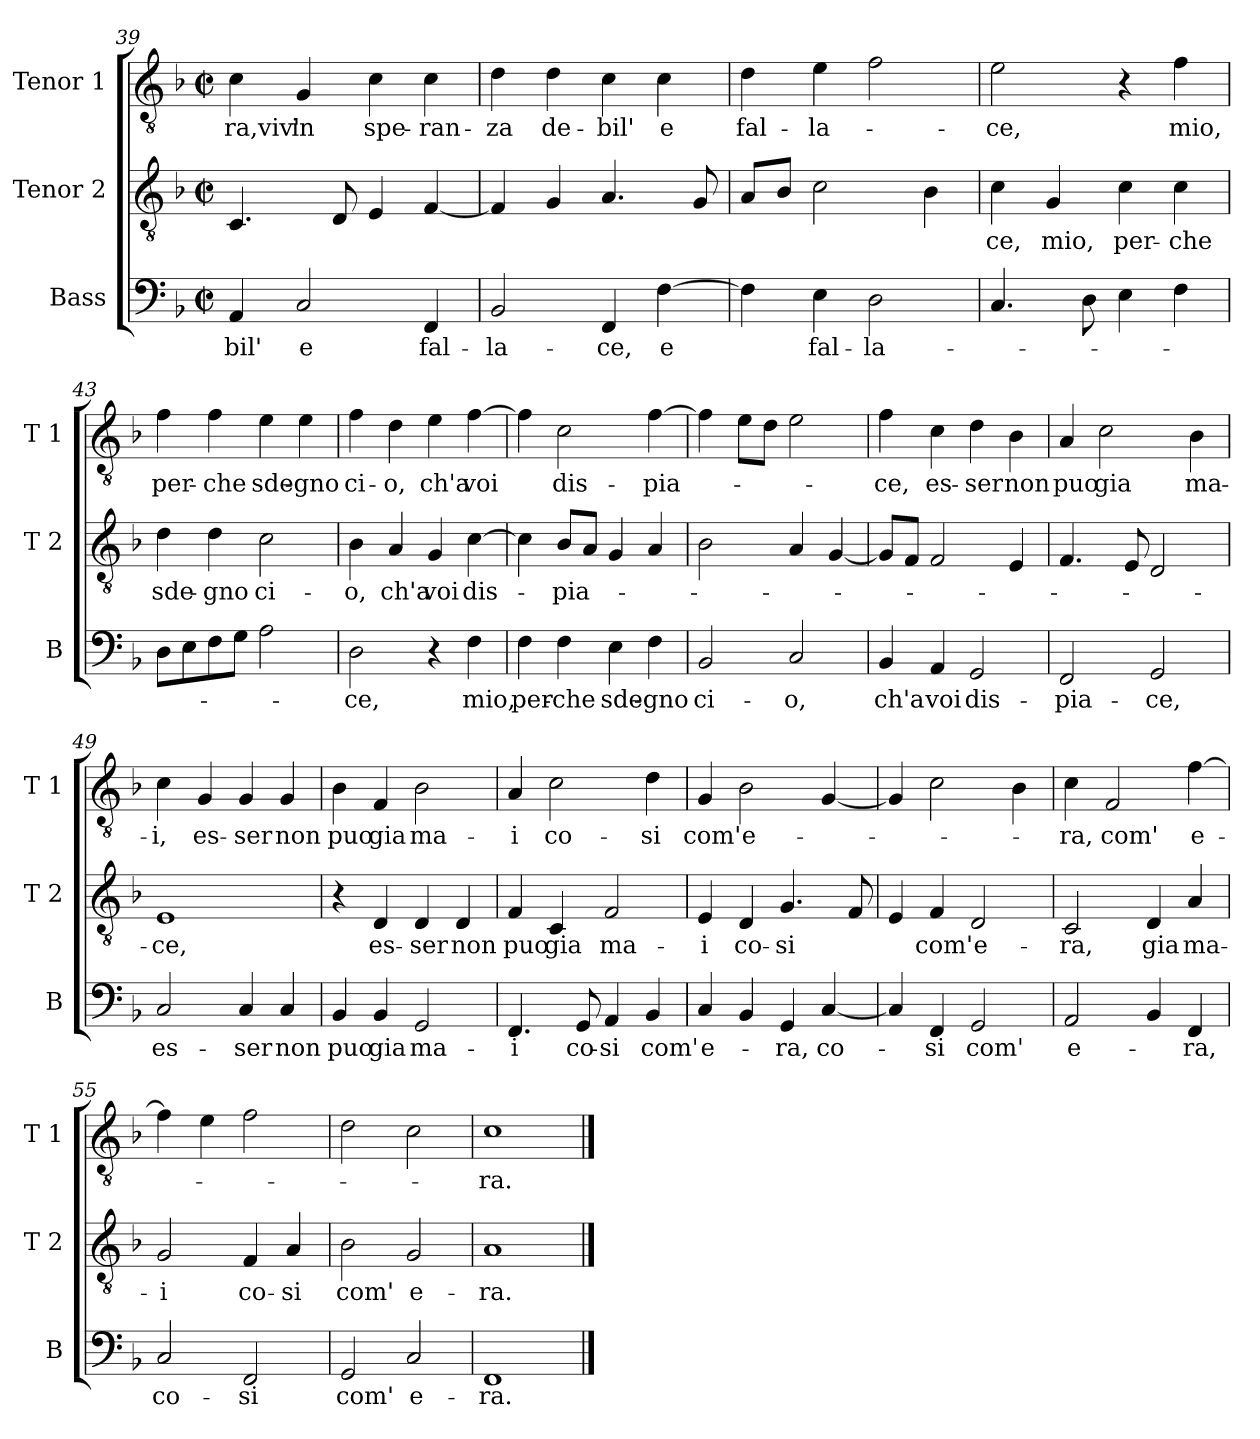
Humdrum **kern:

**kern	**text	**kern	**text	**kern	**text
*part3	*part3	*part2	*part2	*part1	*part1
*staff3	*staff3	*staff2	*staff2	*staff1	*staff1
*I"Bass	*	*I"Tenor 2	*	*I"Tenor 1	*
*I'B	*	*I'T 2	*	*I'T 1	*
*clefF4	*	*clefGv2	*	*clefGv2	*
*k[b-]	*	*k[b-]	*	*k[b-]	*
*F:	*	*F:	*	*F:	*
*M2/2	*	*M2/2	*	*M2/2	*
*met(c|)	*	*met(c|)	*	*met(c|)	*
=39	=39	=39	=39	=39	=39
!	!LO:LY:b	!	!	!	!LO:LY:b
4AA/	-bil'	4.C/	.	4c\	-ra,viv'
!	!LO:LY:b	!	!	!	!LO:LY:b
2C/	e	.	.	4G/	in
.	.	8D/	.	.	.
!	!	!	!	!	!LO:LY:b
.	.	4E/	.	4c\	spe-
!	!LO:LY:b	!	!	!	!LO:LY:b
4FF/	fal-	[4F/	.	4c\	-ran-
=40	=40	=40	=40	=40	=40
!	!LO:LY:b	!	!	!	!LO:LY:b
2BB-/	-la-	4F/]	.	4d\	-za
!	!	!	!	!	!LO:LY:b
.	.	4G/	.	4d\	de-
!	!LO:LY:b	!	!	!	!LO:LY:b
4FF/	-ce,	4.A/	.	4c\	-bil'
!	!LO:LY:b	!	!	!	!LO:LY:b
[4F\	e	.	.	4c\	e
.	.	8G/	.	.	.
!!LO:LB:g=z
=41	=41	=41	=41	=41	=41
!	!	!	!	!	!LO:LY:b
4F\]	.	8A/L	.	4d\	fal-
.	.	8B-/J	.	.	.
!	!LO:LY:b	!	!	!	!LO:LY:b
4E\	fal-	2c\	.	4e\	-la-
!	!LO:LY:b	!	!	!	!
2D\	-la-	.	.	2f\	.
.	.	4B-\	.	.	.
=42	=42	=42	=42	=42	=42
!	!	!	!LO:LY:b	!	!LO:LY:b
4.C/	.	4c\	-ce,	2e\	-ce,
!	!	!	!LO:LY:b	!	!
.	.	4G/	mio,	.	.
8D\	.	.	.	.	.
!	!	!	!LO:LY:b	!	!
4E\	.	4c\	per-	4r	.
!	!	!	!LO:LY:b	!	!LO:LY:b
4F\	.	4c\	-che	4f\	mio,
=43	=43	=43	=43	=43	=43
!	!	!	!LO:LY:b	!	!LO:LY:b
8D\L	.	4d\	sde-	4f\	per-
8E\	.	.	.	.	.
!	!	!	!LO:LY:b	!	!LO:LY:b
8F\	.	4d\	-gno	4f\	-che
8G\J	.	.	.	.	.
!	!	!	!LO:LY:b	!	!LO:LY:b
2A\	.	2c\	ci-	4e\	sde-
!	!	!	!	!	!LO:LY:b
.	.	.	.	4e\	-gno
=44	=44	=44	=44	=44	=44
!	!LO:LY:b	!	!LO:LY:b	!	!LO:LY:b
2D\	-ce,	4B-\	-o,	4f\	ci-
!	!	!	!LO:LY:b	!	!LO:LY:b
.	.	4A/	ch'a	4d\	-o,
!	!	!	!LO:LY:b	!	!LO:LY:b
4r	.	4G/	voi	4e\	ch'a
!	!LO:LY:b	!	!LO:LY:b	!	!LO:LY:b
4F\	mio,	[4c\	dis-	[4f\	voi
=45	=45	=45	=45	=45	=45
!	!LO:LY:b	!	!	!	!
4F\	per-	4c\]	.	4f\]	.
!	!LO:LY:b	!	!LO:LY:b	!	!LO:LY:b
4F\	-che	8B-/L	-pia-	2c\	dis-
.	.	8A/J	.	.	.
!	!LO:LY:b	!	!	!	!
4E\	sde-	4G/	.	.	.
!	!LO:LY:b	!	!	!	!LO:LY:b
4F\	-gno	4A/	.	[4f\	-pia-
!!LO:LB:g=z
=46	=46	=46	=46	=46	=46
!	!LO:LY:b	!	!	!	!
2BB-/	ci-	2B-\	.	4f\]	.
.	.	.	.	8e\L	.
.	.	.	.	8d\J	.
!	!LO:LY:b	!	!	!	!
2C/	-o,	4A/	.	2e\	.
.	.	[4G/	.	.	.
=47	=47	=47	=47	=47	=47
!	!LO:LY:b	!	!	!	!LO:LY:b
4BB-/	ch'a	8G/L]	.	4f\	-ce,
.	.	8F/J	.	.	.
!	!LO:LY:b	!	!	!	!LO:LY:b
4AA/	voi	2F/	.	4c\	es-
!	!LO:LY:b	!	!	!	!LO:LY:b
2GG/	dis-	.	.	4d\	-ser
!	!	!	!	!	!LO:LY:b
.	.	4E/	.	4B-\	non
=48	=48	=48	=48	=48	=48
!	!LO:LY:b	!	!	!	!LO:LY:b
2FF/	-pia-	4.F/	.	4A/	puo
!	!	!	!	!	!LO:LY:b
.	.	.	.	2c\	gia
.	.	8E/	.	.	.
!	!LO:LY:b	!	!	!	!
2GG/	-ce,	2D/	.	.	.
!	!	!	!	!	!LO:LY:b
.	.	.	.	4B-\	ma-
=49	=49	=49	=49	=49	=49
!	!LO:LY:b	!	!LO:LY:b	!	!LO:LY:b
2C/	es-	1E	-ce,	4c\	-i,
!	!	!	!	!	!LO:LY:b
.	.	.	.	4G/	es-
!	!LO:LY:b	!	!	!	!LO:LY:b
4C/	-ser	.	.	4G/	-ser
!	!LO:LY:b	!	!	!	!LO:LY:b
4C/	non	.	.	4G/	non
=50	=50	=50	=50	=50	=50
!	!LO:LY:b	!	!	!	!LO:LY:b
4BB-/	puo	4r	.	4B-\	puo
!	!LO:LY:b	!	!LO:LY:b	!	!LO:LY:b
4BB-/	gia	4D/	es-	4F/	gia
!	!LO:LY:b	!	!LO:LY:b	!	!LO:LY:b
2GG/	ma-	4D/	-ser	2B-\	ma-
!	!	!	!LO:LY:b	!	!
.	.	4D/	non	.	.
=51	=51	=51	=51	=51	=51
!	!LO:LY:b	!	!LO:LY:b	!	!LO:LY:b
4.FF/	-i	4F/	puo	4A/	-i
!	!	!	!LO:LY:b	!	!LO:LY:b
.	.	4C/	gia	2c\	co-
!	!LO:LY:b	!	!	!	!
8GG/	co-	.	.	.	.
!	!LO:LY:b	!	!LO:LY:b	!	!
4AA/	-si	2F/	ma-	.	.
!	!LO:LY:b	!	!	!	!LO:LY:b
4BB-/	com'	.	.	4d\	-si
!!LO:LB:g=z
=52	=52	=52	=52	=52	=52
!	!LO:LY:b	!	!LO:LY:b	!	!LO:LY:b
4C/	e-	4E/	-i	4G/	com'
!	!	!	!LO:LY:b	!	!LO:LY:b
4BB-/	.	4D/	co-	2B-\	e-
!	!LO:LY:b	!	!LO:LY:b	!	!
4GG/	-ra,	4.G/	-si	.	.
!	!LO:LY:b	!	!	!	!
[4C/	co-	.	.	[4G/	.
.	.	8F/	.	.	.
=53	=53	=53	=53	=53	=53
4C/]	.	4E/	.	4G/]	.
!	!LO:LY:b	!	!LO:LY:b	!	!
4FF/	-si	4F/	com'	2c\	.
!	!LO:LY:b	!	!LO:LY:b	!	!
2GG/	com'	2D/	e-	.	.
.	.	.	.	4B-\	.
=54	=54	=54	=54	=54	=54
!	!LO:LY:b	!	!LO:LY:b	!	!LO:LY:b
2AA/	e-	2C/	-ra,	4c\	-ra,
!	!	!	!	!	!LO:LY:b
.	.	.	.	2F/	com'
!	!	!	!LO:LY:b	!	!
4BB-/	.	4D/	gia	.	.
!	!LO:LY:b	!	!LO:LY:b	!	!LO:LY:b
4FF/	-ra,	4A/	ma-	[4f\	e-
=55	=55	=55	=55	=55	=55
!	!LO:LY:b	!	!LO:LY:b	!	!
2C/	co-	2G/	-i	4f\]	.
.	.	.	.	4e\	.
!	!LO:LY:b	!	!LO:LY:b	!	!
2FF/	-si	4F/	co-	2f\	.
!	!	!	!LO:LY:b	!	!
.	.	4A/	-si	.	.
=56	=56	=56	=56	=56	=56
!	!LO:LY:b	!	!LO:LY:b	!	!
2GG/	com'	2B-\	com'	2d\	.
!	!LO:LY:b	!	!LO:LY:b	!	!
2C/	e-	2G/	e-	2c\	.
=57	=57	=57	=57	=57	=57
!	!LO:LY:b	!	!LO:LY:b	!	!LO:LY:b
1FF	-ra.	1A	-ra.	1c	-ra.
==	==	==	==	==	==
*-	*-	*-	*-	*-	*-
